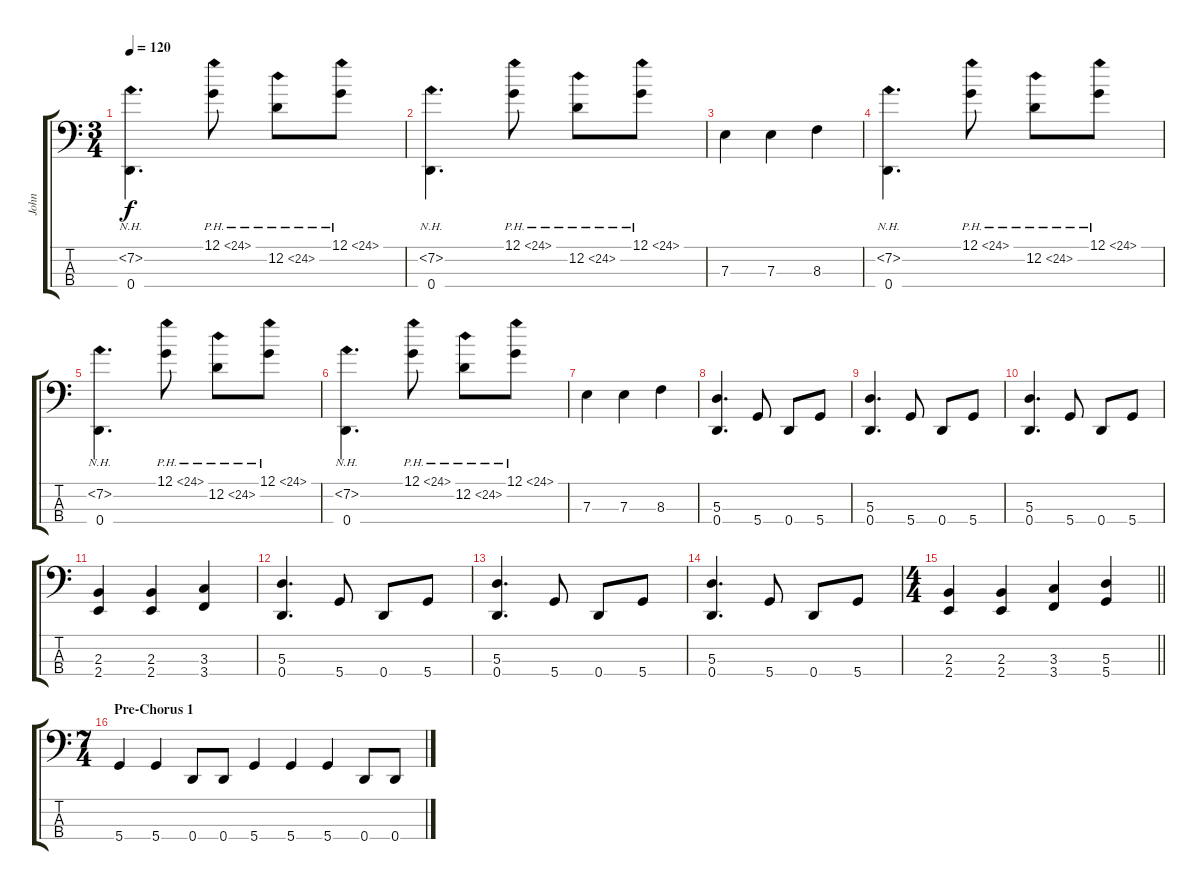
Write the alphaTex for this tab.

\track ("John" "John") {instrument electricbassfinger}
\staff {score tabs}
\tuning (G2 D2 A1 D1) {hide}
\ts (3 4)
\tempo 120
\clef f4
\ks c
(7.2{nh} 0.4).4{d dy f} 12.1{ph 12}.8 12.2{ph 12}.8 12.1{ph 12}.8 |
(7.2{nh} 0.4).4{d} 12.1{ph 12}.8 12.2{ph 12}.8 12.1{ph 12}.8 |
7.3.4 7.3.4 8.3.4 |
(7.2{nh} 0.4).4{d} 12.1{ph 12}.8 12.2{ph 12}.8 12.1{ph 12}.8 |
(7.2{nh} 0.4).4{d} 12.1{ph 12}.8 12.2{ph 12}.8 12.1{ph 12}.8 |
(7.2{nh} 0.4).4{d} 12.1{ph 12}.8 12.2{ph 12}.8 12.1{ph 12}.8 |
7.3.4 7.3.4 8.3.4 |
(5.3 0.4).4{d} 5.4.8 0.4.8 5.4.8 |
(5.3 0.4).4{d} 5.4.8 0.4.8 5.4.8 |
(5.3 0.4).4{d} 5.4.8 0.4.8 5.4.8 |
(2.3 2.4).4 (2.3 2.4).4 (3.3 3.4).4 |
(5.3 0.4).4{d} 5.4.8 0.4.8 5.4.8 |
(5.3 0.4).4{d} 5.4.8 0.4.8 5.4.8 |
(5.3 0.4).4{d} 5.4.8 0.4.8 5.4.8 |
\ts (4 4)
\barLineRight lightlight
(2.3 2.4).4 (2.3 2.4).4 (3.3 3.4).4 (5.3 5.4).4 |
\ts (7 4)
\section ("" "Pre-Chorus 1")
5.4.4 5.4.4 0.4.8 0.4.8 5.4.4 5.4.4 5.4.4 0.4.8 0.4.8
